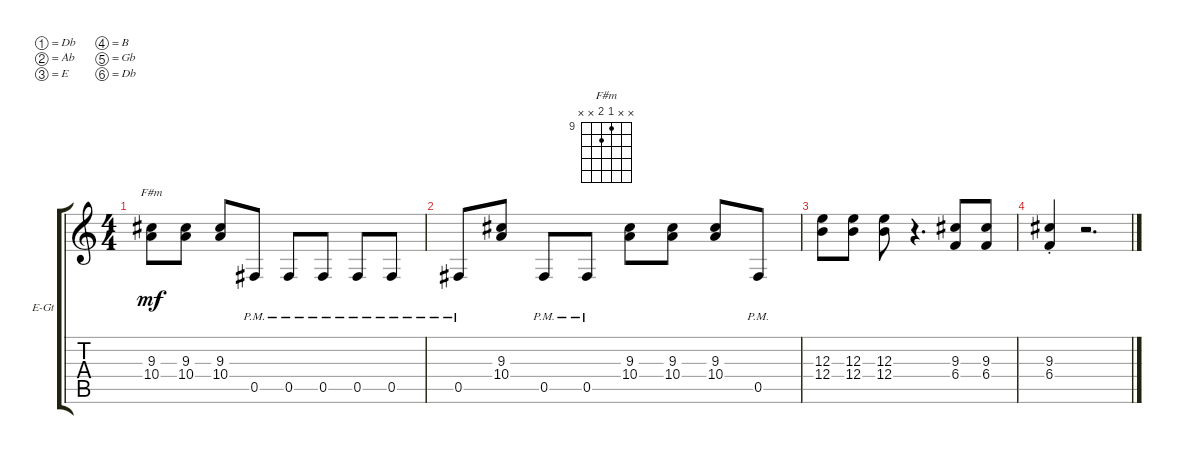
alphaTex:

\bracketExtendMode groupsimilarinstruments
\firstSystemTrackNameOrientation horizontal
\otherSystemsTrackNameOrientation horizontal
\track ("Electric Guitar 2" "E-Gt") {instrument distortionguitar}
\staff {score tabs}
\tuning (Db4 Ab3 E3 B2 Gb2 Db2)
\chord ("F#m" x x 9 10 x x) {firstfret 9}
\ts (4 4)
\tempo (184 hide)
\clef g2
\ks c
(9.3 10.4).8{ch "F#m" dy mf} (9.3 10.4).8 (9.3 10.4).8 0.5{pm}.8 0.5{pm}.8 0.5{pm}.8 0.5{pm}.8 0.5{pm}.8 |
0.5{pm}.8 (9.3 10.4).8 0.5{pm}.8 0.5{pm}.8 (9.3 10.4).8 (9.3 10.4).8 (9.3 10.4).8 0.5{pm}.8 |
(12.3 12.4).8 (12.3 12.4).8 (12.3 12.4).8 r.4{d} (9.3 6.4).8 (9.3 6.4).8 |
(9.3{st} 6.4{st}).4 r.2{d}
